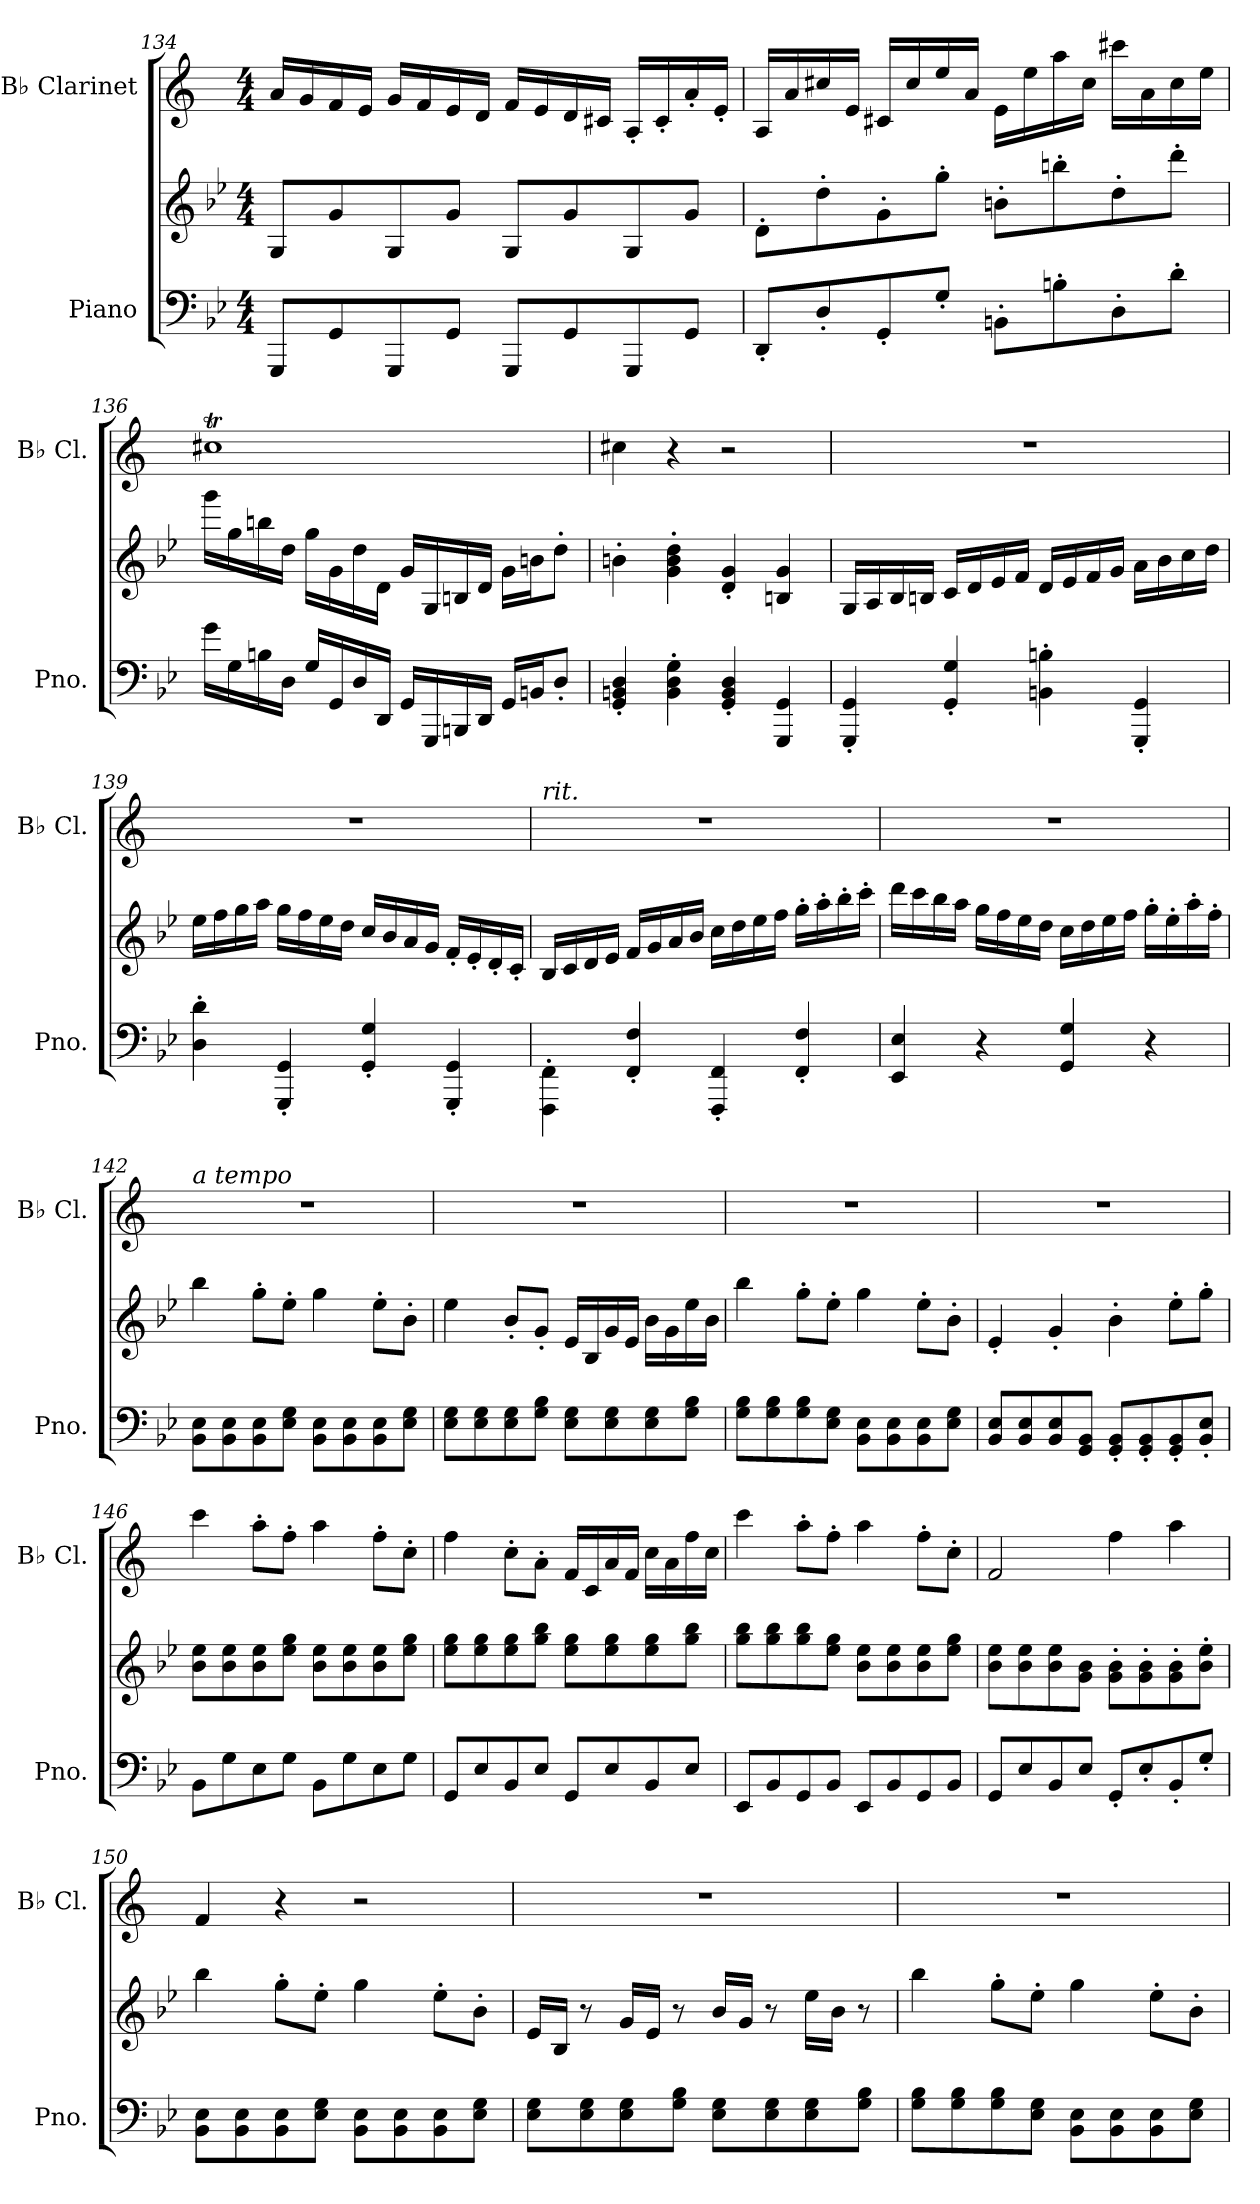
**kern	**kern	**kern
*part2	*part2	*part1
*staff3	*staff2	*staff1
*I"Piano	*	*I"B♭ Clarinet
*I'Pno.	*	*I'B♭ Cl.
!!LO:PB:g=z
*clefF4	*clefG2	*clefG2
*	*	*ITrd1c2
*k[b-e-]	*k[b-e-]	*k[b-e-]
*M4/4	*M4/4	*M4/4
=134	=134	=134
8GGG/L	8G/L	16g/LL
.	.	16f/
8GG/	8g/	16e-/
.	.	16d/JJ
8GGG/	8G/	16f/LL
.	.	16e-/
8GG/J	8g/J	16d/
.	.	16c/JJ
8GGG/L	8G/L	16e-/LL
.	.	16d/
8GG/	8g/	16c/
.	.	16Bn/JJ
8GGG/	8G/	16G'/LL
.	.	16B'/
8GG/J	8g/J	16g'/
.	.	16d'/JJ
=135	=135	=135
8DD'/L	8d'\L	16G/LL
.	.	16g/
8D'/	8dd'\	16bn/
.	.	16d/JJ
8GG'/	8g'\	16Bn/LL
.	.	16b/
8G'/J	8gg'\J	16dd/
.	.	16g/JJ
8BBn'\L	8bn'\L	16d\LL
.	.	16dd\
8Bn'\	8bbn'\	16gg\
.	.	16b\JJ
8D'\	8dd'\	16bbn\LL
.	.	16g\
8d'\J	8ddd'\J	16b\
.	.	16dd\JJ
!!LO:LB:g=z
=136	=136	=136
16g\LL	16ggg\LL	1bnt
16G\	16gg\	.
16Bn\	16bbn\	.
16D\JJ	16dd\JJ	.
16G/LL	16gg\LL	.
16GG/	16g\	.
16D/	16dd\	.
16DD/JJ	16d\JJ	.
16GG/LL	16g/LL	.
16GGG/	16G/	.
16BBBn/	16Bn/	.
16DD/JJ	16d/JJ	.
16GG/LL	16g\LL	.
16BBn/J	16bn\J	.
8D'/J	8dd'\J	.
=137	=137	=137
4GG/' 4BBn/' 4D/'	4bn'\	4bn\
4BB\' 4D\' 4G\'	4g\' 4b\' 4dd\'	4r
4GG/' 4BB/' 4D/'	4d/' 4g/'	2r
4GGG/ 4GG/	4Bn/ 4g/	.
=138	=138	=138
4GGG/' 4GG/'	16G/LL	1r
.	16A/	.
.	16B-/	.
.	16Bn/JJ	.
4GG/' 4G/'	16c/LL	.
.	16d/	.
.	16e-/	.
.	16f/JJ	.
4BBn\' 4Bn\'	16d/LL	.
.	16e-/	.
.	16f/	.
.	16g/JJ	.
4GGG/' 4GG/'	16a\LL	.
.	16b-\	.
.	16cc\	.
.	16dd\JJ	.
!!LO:LB:g=z
=139	=139	=139
4D\' 4d\'	16ee-\LL	1r
.	16ff\	.
.	16gg\	.
.	16aa\JJ	.
4GGG/' 4GG/'	16gg\LL	.
.	16ff\	.
.	16ee-\	.
.	16dd\JJ	.
4GG/' 4G/'	16cc/LL	.
.	16b-/	.
.	16a/	.
.	16g/JJ	.
4GGG/' 4GG/'	16f'/LL	.
.	16e-'/	.
.	16d'/	.
.	16c'/JJ	.
=140	=140	=140
!	!	!LO:TX:a:i:t=rit.
4FFF\' 4FF\'	16B-/LL	1r
.	16c/	.
.	16d/	.
.	16e-/JJ	.
4FF/' 4F/'	16f/LL	.
.	16g/	.
.	16a/	.
.	16b-/JJ	.
4FFF/' 4FF/'	16cc\LL	.
.	16dd\	.
.	16ee-\	.
.	16ff\JJ	.
4FF/' 4F/'	16gg'\LL	.
.	16aa'\	.
.	16bb-'\	.
.	16ccc'\JJ	.
!!LO:LB:g=z
=141	=141	=141
4EE-/ 4E-/	16ddd\LL	1r
.	16ccc\	.
.	16bb-\	.
.	16aa\JJ	.
4r	16gg\LL	.
.	16ff\	.
.	16ee-\	.
.	16dd\JJ	.
4GG/ 4G/	16cc\LL	.
.	16dd\	.
.	16ee-\	.
.	16ff\JJ	.
4r	16gg'\LL	.
.	16ee-'\	.
.	16aa'\	.
.	16ff'\JJ	.
=142	=142	=142
!	!	!LO:TX:a:i:t=a tempo
8BB-\ 8E-\L	4bb-\	1r
8BB-\ 8E-\	.	.
8BB-\ 8E-\	8gg'\L	.
8E-\ 8G\J	8ee-'\J	.
8BB-\ 8E-\L	4gg\	.
8BB-\ 8E-\	.	.
8BB-\ 8E-\	8ee-'\L	.
8E-\ 8G\J	8b-'\J	.
=143	=143	=143
8E-\ 8G\L	4ee-\	1r
8E-\ 8G\	.	.
8E-\ 8G\	8b-'/L	.
8G\ 8B-\J	8g'/J	.
8E-\ 8G\L	16e-/LL	.
.	16B-/	.
8E-\ 8G\	16g/	.
.	16e-/JJ	.
8E-\ 8G\	16b-\LL	.
.	16g\	.
8G\ 8B-\J	16ee-\	.
.	16b-\JJ	.
!!LO:PB:g=z
=144	=144	=144
8G\ 8B-\L	4bb-\	1r
8G\ 8B-\	.	.
8G\ 8B-\	8gg'\L	.
8E-\ 8G\J	8ee-'\J	.
8BB-\ 8E-\L	4gg\	.
8BB-\ 8E-\	.	.
8BB-\ 8E-\	8ee-'\L	.
8E-\ 8G\J	8b-'\J	.
=145	=145	=145
8BB-/ 8E-/L	4e-'/	1r
8BB-/ 8E-/	.	.
8BB-/ 8E-/	4g'/	.
8GG/ 8BB-/J	.	.
8GG/' 8BB-/'L	4b-'\	.
8GG/' 8BB-/'	.	.
8GG/' 8BB-/'	8ee-'\L	.
8BB-/' 8E-/'J	8gg'\J	.
=146	=146	=146
8BB-\L	8b-\ 8ee-\L	4bb-\
8G\	8b-\ 8ee-\	.
8E-\	8b-\ 8ee-\	8gg'\L
8G\J	8ee-\ 8gg\J	8ee-'\J
8BB-\L	8b-\ 8ee-\L	4gg\
8G\	8b-\ 8ee-\	.
8E-\	8b-\ 8ee-\	8ee-'\L
8G\J	8ee-\ 8gg\J	8b-'\J
=147	=147	=147
8GG/L	8ee-\ 8gg\L	4ee-\
8E-/	8ee-\ 8gg\	.
8BB-/	8ee-\ 8gg\	8b-'\L
8E-/J	8gg\ 8bb-\J	8g'\J
8GG/L	8ee-\ 8gg\L	16e-/LL
.	.	16B-/
8E-/	8ee-\ 8gg\	16g/
.	.	16e-/JJ
8BB-/	8ee-\ 8gg\	16b-\LL
.	.	16g\
8E-/J	8gg\ 8bb-\J	16ee-\
.	.	16b-\JJ
!!LO:LB:g=z
=148	=148	=148
8EE-/L	8gg\ 8bb-\L	4bb-\
8BB-/	8gg\ 8bb-\	.
8GG/	8gg\ 8bb-\	8gg'\L
8BB-/J	8ee-\ 8gg\J	8ee-'\J
8EE-/L	8b-\ 8ee-\L	4gg\
8BB-/	8b-\ 8ee-\	.
8GG/	8b-\ 8ee-\	8ee-'\L
8BB-/J	8ee-\ 8gg\J	8b-'\J
=149	=149	=149
8GG/L	8b-\ 8ee-\L	2e-/
8E-/	8b-\ 8ee-\	.
8BB-/	8b-\ 8ee-\	.
8E-/J	8g\ 8b-\J	.
8GG'/L	8g\' 8b-\'L	4ee-\
8E-'/	8g\' 8b-\'	.
8BB-'/	8g\' 8b-\'	4gg\
8G'/J	8b-\' 8ee-\'J	.
=150	=150	=150
8BB-\ 8E-\L	4bb-\	4e-/
8BB-\ 8E-\	.	.
8BB-\ 8E-\	8gg'\L	4r
8E-\ 8G\J	8ee-'\J	.
8BB-\ 8E-\L	4gg\	2r
8BB-\ 8E-\	.	.
8BB-\ 8E-\	8ee-'\L	.
8E-\ 8G\J	8b-'\J	.
=151	=151	=151
8E-\ 8G\L	16e-/LL	1r
.	16B-/JJ	.
8E-\ 8G\	8r	.
8E-\ 8G\	16g/LL	.
.	16e-/JJ	.
8G\ 8B-\J	8r	.
8E-\ 8G\L	16b-/LL	.
.	16g/JJ	.
8E-\ 8G\	8r	.
8E-\ 8G\	16ee-\LL	.
.	16b-\JJ	.
8G\ 8B-\J	8r	.
!!LO:LB:g=z
=152	=152	=152
8G\ 8B-\L	4bb-\	1r
8G\ 8B-\	.	.
8G\ 8B-\	8gg'\L	.
8E-\ 8G\J	8ee-'\J	.
8BB-\ 8E-\L	4gg\	.
8BB-\ 8E-\	.	.
8BB-\ 8E-\	8ee-'\L	.
8E-\ 8G\J	8b-'\J	.
=	=	=
*-	*-	*-
